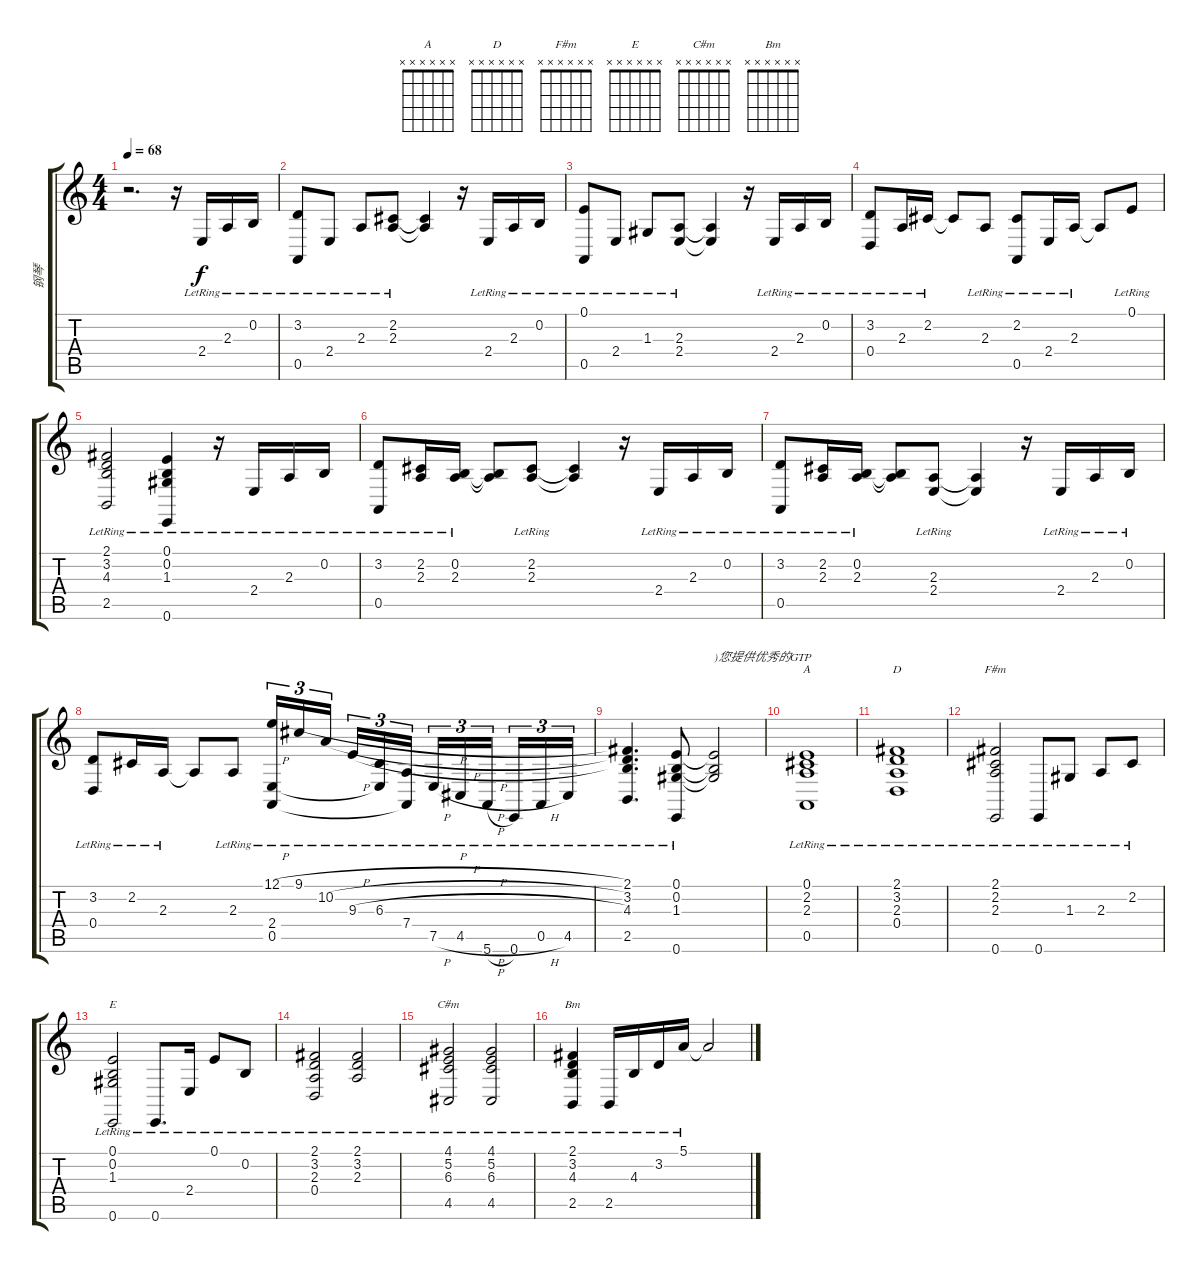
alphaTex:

\track ("钢琴" "钢琴") {instrument acousticgrandpiano}
\staff {score tabs}
\tuning (E4 B3 G3 D3 A2 E2) {hide}
\chord ("A" x x x x x x)
\chord ("D" x x x x x x)
\chord ("F#m" x x x x x x)
\chord ("E" x x x x x x)
\chord ("C#m" x x x x x x)
\chord ("Bm" x x x x x x)
\ts (4 4)
\tempo 68
\clef g2
\ks c
r.2{d dy f instrument acousticgrandpiano} r.16 2.4{lr}.16 2.3{lr}.16 0.2{lr}.16 |
(3.2{lr} 0.5{lr}).8 2.4{lr}.8 2.3{lr}.8 (2.2{lr} 2.3{lr}).8 (2.2{t} 2.3{t}).4 r.16 2.4{lr}.16 2.3{lr}.16 0.2{lr}.16 |
(0.1{lr} 0.5{lr}).8 2.4{lr}.8 1.3{lr}.8 (2.3{lr} 2.4{lr}).8 (2.3{t} 2.4{t}).4 r.16 2.4{lr}.16 2.3{lr}.16 0.2{lr}.16 |
(3.2{lr} 0.4{lr}).8 2.3{lr}.16 2.2{lr}.16 2.2{t}.8 2.3{lr}.8 (2.2{lr} 0.5{lr}).8 2.4{lr}.16 2.3{lr}.16 2.3{t}.8 0.1{lr}.8 |
(2.1{lr} 3.2{lr} 4.3{lr} 2.5{lr}).2 (0.1{lr} 0.2{lr} 1.3{lr} 0.6{lr}).4 r.16 2.4{lr}.16 2.3{lr}.16 0.2{lr}.16 |
(3.2{lr} 0.5{lr}).8 (2.2{lr} 2.3{lr}).16 (0.2{lr} 2.3{lr}).16 (0.2{t} 2.3{t}).8 (2.2{lr} 2.3{lr}).8 (2.2{t} 2.3{t}).4 r.16 2.4{lr}.16 2.3{lr}.16 0.2{lr}.16 |
(3.2{lr} 0.5{lr}).8 (2.2{lr} 2.3{lr}).16 (0.2{lr} 2.3{lr}).16 (0.2{t} 2.3{t}).8 (2.3{lr} 2.4{lr}).8 (2.3{t} 2.4{t}).4 r.16 2.4{lr}.16 2.3{lr}.16 0.2{lr}.16 |
(3.2{lr} 0.4{lr}).8 2.2{lr}.16 2.3{lr}.16 2.3{t}.8 2.3{lr}.8 (12.1{h lr} 2.4{lr} 0.5{lr}).16{tu (3 2)} 9.1{h lr}.16{tu (3 2)} 10.2{h lr}.16{tu (3 2) beam splitsecondary} 9.3{h lr}.16{tu (3 2)} (6.3{h lr} 2.4{t}).16{tu (3 2)} (7.4{lr} 0.5{t}).16{tu (3 2)} 7.5{h lr}.16{tu (3 2)} 4.5{h lr}.16{tu (3 2)} 5.6{h lr}.16{tu (3 2) beam splitsecondary} 0.6{lr}.16{tu (3 2)} 0.5{h lr}.16{tu (3 2)} 4.5{lr}.16{tu (3 2)} |
(2.1{lr} 3.2{lr} 4.3{lr} 2.5{lr}).4{d} (0.1{lr} 0.2{lr} 1.3{lr} 0.6{lr}).8 (0.1{t} 0.2{t} 1.3{t}).2{txt ")您提供优秀的GTP"} |
(0.1{lr} 2.2{lr} 2.3{lr} 0.5{lr}).1{ch "A"} |
(2.1{lr} 3.2{lr} 2.3{lr} 0.4{lr}).1{ch "D"} |
(2.1{lr} 2.2{lr} 2.3{lr} 0.6{lr}).2{ch "F#m"} 0.6{lr}.8 1.3{lr}.8 2.3{lr}.8 2.2{lr}.8 |
(0.1{lr} 0.2{lr} 1.3{lr} 0.6{lr}).2{ch "E"} 0.6{lr}.8{d} 2.4{lr}.16 0.1{lr}.8 0.2{lr}.8 |
(2.1{lr} 3.2{lr} 2.3{lr} 0.4{lr}).2 (2.1{lr} 3.2{lr} 2.3{lr}).2 |
(4.1{lr} 5.2{lr} 6.3{lr} 4.5{lr}).2{ch "C#m"} (4.1{lr} 5.2{lr} 6.3{lr} 4.5{lr}).2 |
(2.1{lr} 3.2{lr} 4.3{lr} 2.5{lr}).4{ch "Bm"} 2.5{lr}.16 4.3{lr}.16 3.2{lr}.16 5.1{lr}.16 5.1{t}.2
